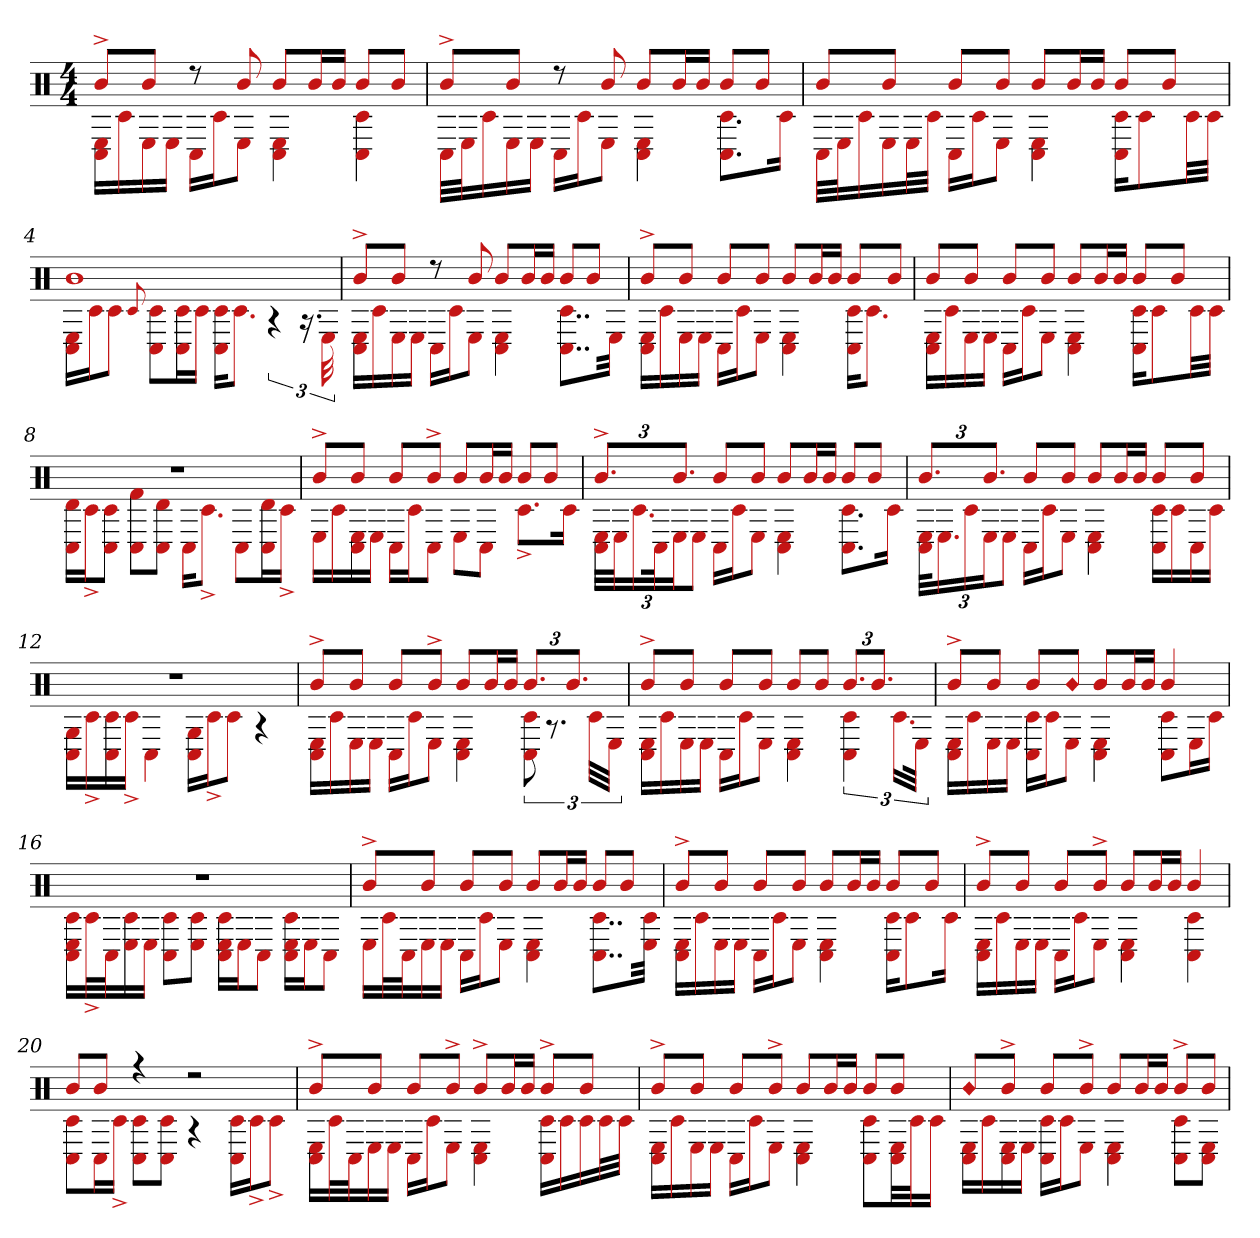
**kern
*part1
*staff1
*clefX
*k[]
*M4/4
=1
*^
8b^L	16C# 16ELL
.	16c#
8bJ	16E
.	16EJJ
8r	16C#LL
.	16c#J
8b	8EJ
8bL	4C# 4E
16bL	.
16bJJ	.
8bL	4C# 4c#
8bJ	.
=2	=2
8b^L	32C#LLL
.	32EJ
.	16c#
8bJ	16E
.	16EJJ
8r	16C#LL
.	16c#J
8b	8EJ
8bL	4C# 4E
16bL	.
16bJJ	.
8bL	8.C# 8.c#L
8bJ	.
.	16c#Jk
=3	=3
8bL	32C#LLL
.	32EJ
.	16c#
8bJ	16E
.	32EL
.	32c#JJJ
8bL	16C#LL
.	16c#J
8bJ	8EJ
8bL	4C# 4E
16bL	.
16bJJ	.
8bL	16C# 16c#KL
.	8c#
8bJ	.
.	32c#LL
.	32c#JJJ
=4	=4
1b	16C# 16ELL
.	16c#J
.	8c#J
.	8qqc#
.	8C# 8c#L
.	16C# 16c#L
.	16c#JJ
.	16c# 16C#KL
.	8.c#J
.	6r
.	24.r
.	48E
=5	=5
8b^L	16C# 16ELL
.	16c#
8bJ	16E
.	16EJJ
8r	16C#LL
.	16c#J
8b	8EJ
8bL	4C# 4E
16bL	.
16bJJ	.
8bL	8..C# 8..c#L
8bJ	.
.	32EJkk
=6	=6
8b^L	16C# 16ELL
.	16c#
8bJ	16E
.	16EJJ
8bL	16C#LL
.	16c#J
8bJ	8EJ
8bL	4C# 4E
16bL	.
16bJJ	.
8bL	16C# 16c#KL
.	8.c#J
8bJ	.
=7	=7
8bL	16C# 16ELL
.	16c#
8bJ	16E
.	16EJJ
8bL	16C#LL
.	16c#J
8bJ	8EJ
8bL	4C# 4E
16bL	.
16bJJ	.
8bL	16c# 16C#KL
.	8c#
8bJ	.
.	32c#LL
.	32c#JJJ
=8	=8
1r	16C# 16dLL
.	16c#^J
.	8C# 8c#J
.	8C# 8f#L
.	8C# 8dJ
.	16C#KL
.	8.c#^J
.	8C#L
.	16C# 16dL
.	16c#^JJ
=9	=9
8b^L	16ELL
.	16c#
8bJ	16C# 16E
.	16EJJ
8bL	16C#LL
.	16c#J
8b^J	8C#J
8bL	8EL
16bL	8C#J
16bJJ	.
8bL	8.c#^L
8bJ	.
.	16c#Jk
=10	=10
12.b^L	48E 48C#LLL
.	48EJ
.	24.c#
.	48C#k
12.bJ	24EJ
.	12EJ
8bL	16C#LL
.	16c#J
8bJ	8EJ
8bL	4C# 4E
16bL	.
16bJJ	.
8bL	8.C# 8.c#L
8bJ	.
.	16c#Jk
=11	=11
12.bL	48E 48C#KLL
.	24.E
.	24c#
12.bJ	24EJ
.	12EJ
8bL	16C#LL
.	16c#J
8bJ	8EJ
8bL	4C# 4E
16bL	.
16bJJ	.
8bL	16C# 16c#LL
.	16c#
8bJ	16C#
.	16c#JJ
=12	=12
1r	16C# 16GLL
.	16c#^
.	16c# 16C#
.	16c#^JJ
.	4C#
.	16C# 16GLL
.	16c#^J
.	8c#J
.	4r
=13	=13
8b^L	16E 16C#LL
.	16c#
8bJ	16E
.	16EJJ
8bL	16C#LL
.	16c#J
8b^J	8EJ
8bL	4C# 4E
16bL	.
16bJJ	.
12.bL	12C# 12c#
.	12.r
12.bJ	.
.	48c#LLL
.	48EJJJ
=14	=14
8b^L	16C# 16ELL
.	16c#
8bJ	16E
.	16EJJ
8bL	16C#LL
.	16c#J
8bJ	8EJ
8bL	4C# 4E
8bJ	.
12.bL	6C# 6c#
12.bJ	.
.	24.c#LL
.	48EJJk
=15	=15
8b^L	16C# 16ELL
.	16c#
8bJ	16E
.	16EJJ
8bL	16C# 16c#LL
.	16c#J
!LO:N:head=diamond	!
8bJ	8EJ
8bL	4C# 4E
16bL	.
16bJJ	.
4b	8C# 8c#L
.	16EL
.	16c#JJ
=16	=16
1r	16C# 16E 16c#LL
.	32c#^L
.	32C#J
.	16E 16c#
.	16EJJ
.	8C# 8c#L
.	8E 8c#J
.	16C# 16c# 16ELL
.	16EJ
.	8C#J
.	16E 16C# 16c#LL
.	16EJ
.	8C#J
=17	=17
8b^L	16ELL
.	32c#L
.	32C#J
8bJ	16E
.	16EJJ
8bL	16C#LL
.	16c#J
8bJ	8EJ
8bL	4C# 4E
16bL	.
16bJJ	.
8bL	8..C# 8..c#L
8bJ	.
.	32c# 32EJkk
=18	=18
8b^L	16C# 16ELL
.	16c#
8bJ	16E
.	16EJJ
8bL	16C#LL
.	16c#J
8bJ	8EJ
8bL	4C# 4E
16bL	.
16bJJ	.
8bL	16C# 16c#KL
.	8c#
8bJ	.
.	16c#Jk
=19	=19
8b^L	16C# 16ELL
.	16c#
8bJ	16E
.	16EJJ
8bL	16C#LL
.	16c#J
8b^J	8EJ
8bL	4C# 4E
16bL	.
16bJJ	.
4b	4C# 4c#
=20	=20
8bL	8C# 8c#L
8bJ	16C#L
.	16c#^JJ
4r	8C# 8c#L
.	8C# 8c#J
2r	4r
.	16C# 16c#LL
.	16c#^J
.	8c#^J
=21	=21
8b^L	16C# 16ELL
.	32c#L
.	32C#J
8bJ	16E
.	16EJJ
8bL	16C#LL
.	16c#J
8b^J	8EJ
8b^L	4C# 4E
16bL	.
16bJJ	.
8b^L	16C# 16c#LL
.	16c#
8bJ	16c#
.	32c#L
.	32c#JJJ
=22	=22
8b^L	16E 16C#LL
.	16c#
8bJ	16E
.	16EJJ
8bL	16C#LL
.	16c#J
8b^J	8EJ
8bL	4C# 4E
16bL	.
16bJJ	.
8bL	8C# 8c#L
8bJ	32C# 32ELL
.	32c#J
.	16c#JJ
=23	=23
!LO:N:head=diamond	!
8bL	16E 16C#LL
.	16c#
8b^J	16C# 16E
.	16EJJ
8bL	16c# 16C#LL
.	16c#J
8b^J	8EJ
8bL	4C# 4E
16bL	.
16bJJ	.
8b^L	8C# 8c#L
8bJ	8C# 8EJ
*v	*v
=
*-
